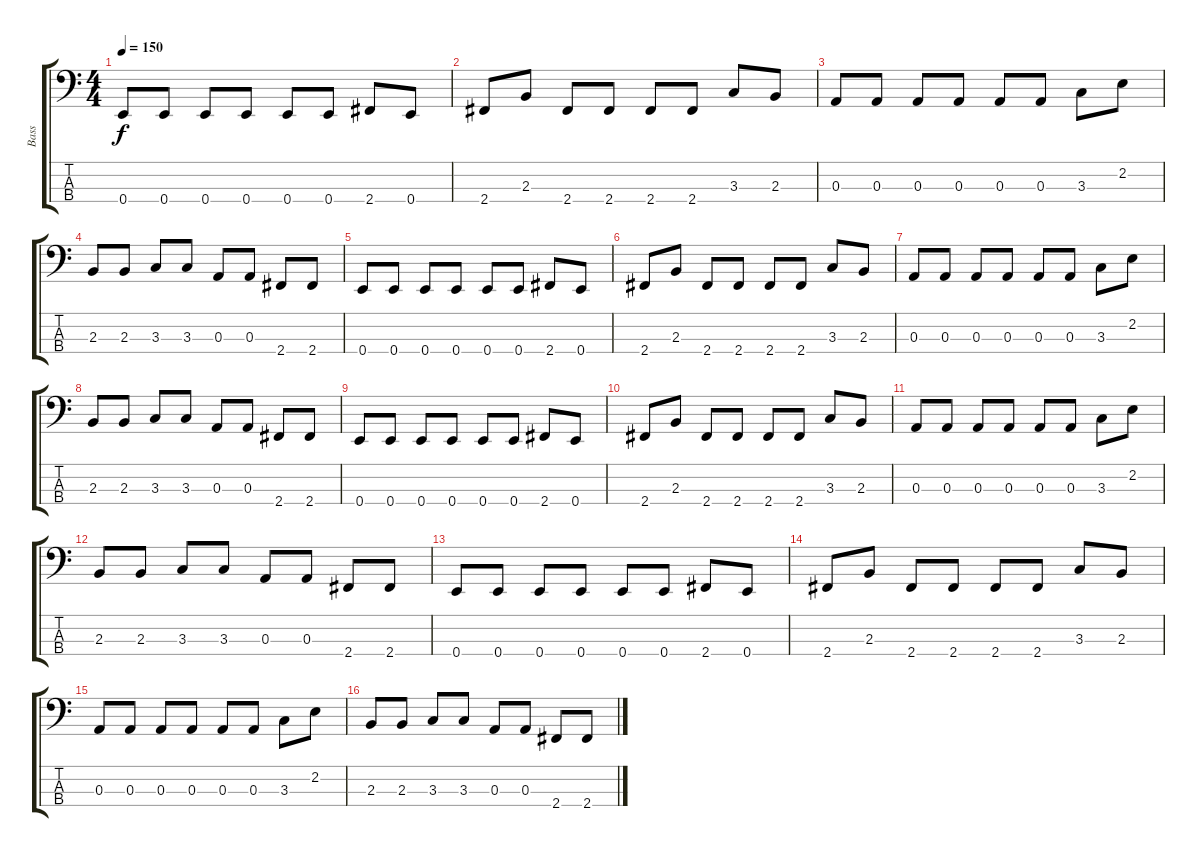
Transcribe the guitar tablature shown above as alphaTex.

\track ("Bass" "Bass") {instrument electricbassfinger}
\staff {score tabs}
\tuning (G2 D2 A1 E1) {hide}
\ts (4 4)
\tempo 150
\clef f4
\ks c
0.4.8{dy f} 0.4.8 0.4.8 0.4.8 0.4.8 0.4.8 2.4.8 0.4.8 |
2.4.8 2.3.8 2.4.8 2.4.8 2.4.8 2.4.8 3.3.8 2.3.8 |
0.3.8 0.3.8 0.3.8 0.3.8 0.3.8 0.3.8 3.3.8 2.2.8 |
2.3.8 2.3.8 3.3.8 3.3.8 0.3.8 0.3.8 2.4.8 2.4.8 |
0.4.8 0.4.8 0.4.8 0.4.8 0.4.8 0.4.8 2.4.8 0.4.8 |
2.4.8 2.3.8 2.4.8 2.4.8 2.4.8 2.4.8 3.3.8 2.3.8 |
0.3.8 0.3.8 0.3.8 0.3.8 0.3.8 0.3.8 3.3.8 2.2.8 |
2.3.8 2.3.8 3.3.8 3.3.8 0.3.8 0.3.8 2.4.8 2.4.8 |
0.4.8 0.4.8 0.4.8 0.4.8 0.4.8 0.4.8 2.4.8 0.4.8 |
2.4.8 2.3.8 2.4.8 2.4.8 2.4.8 2.4.8 3.3.8 2.3.8 |
0.3.8 0.3.8 0.3.8 0.3.8 0.3.8 0.3.8 3.3.8 2.2.8 |
2.3.8 2.3.8 3.3.8 3.3.8 0.3.8 0.3.8 2.4.8 2.4.8 |
0.4.8 0.4.8 0.4.8 0.4.8 0.4.8 0.4.8 2.4.8 0.4.8 |
2.4.8 2.3.8 2.4.8 2.4.8 2.4.8 2.4.8 3.3.8 2.3.8 |
0.3.8 0.3.8 0.3.8 0.3.8 0.3.8 0.3.8 3.3.8 2.2.8 |
2.3.8 2.3.8 3.3.8 3.3.8 0.3.8 0.3.8 2.4.8 2.4.8
